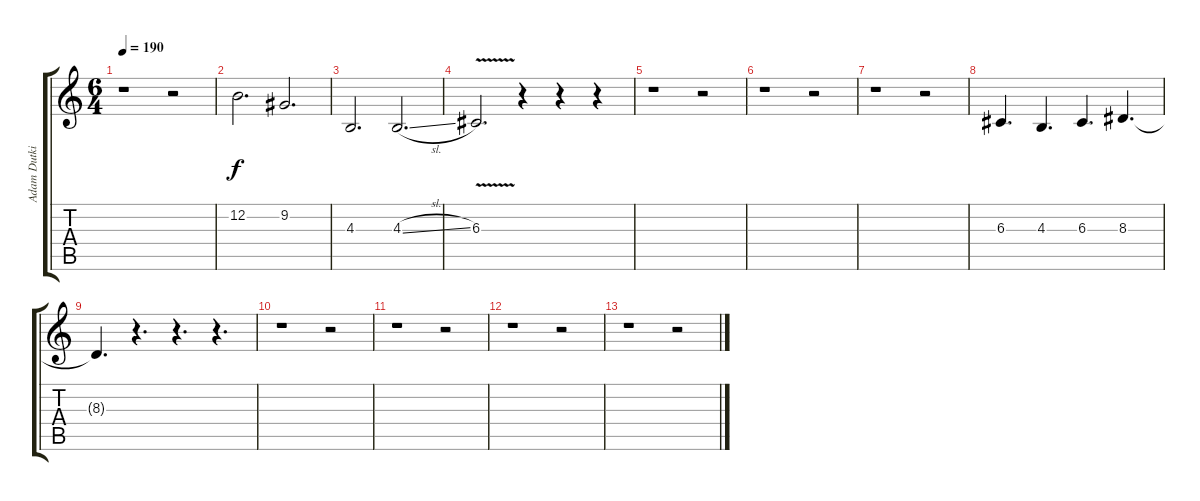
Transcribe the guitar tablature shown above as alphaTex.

\track ("Adam Dutkiewicz (Clean Vocals)" "Adam Dutki") {instrument englishhorn}
\staff {score tabs}
\tuning (E4 B3 G3 D3 A2 E2) {hide}
\ts (6 4)
\tempo 190
\clef g2
\ks c
r.1{dy f} r.2 |
12.2.2{d} 9.2.2{d} |
4.3.2{d} 4.3{sl}.2{d} |
6.3{v}.2{d} r.4 r.4 r.4 |
r.1 r.2 |
r.1 r.2 |
r.1 r.2 |
6.3.4{d} 4.3.4{d} 6.3.4{d} 8.3.4{d} |
8.3{t}.4{d} r.4{d} r.4{d} r.4{d} |
r.1 r.2 |
r.1 r.2 |
r.1 r.2 |
r.1 r.2
